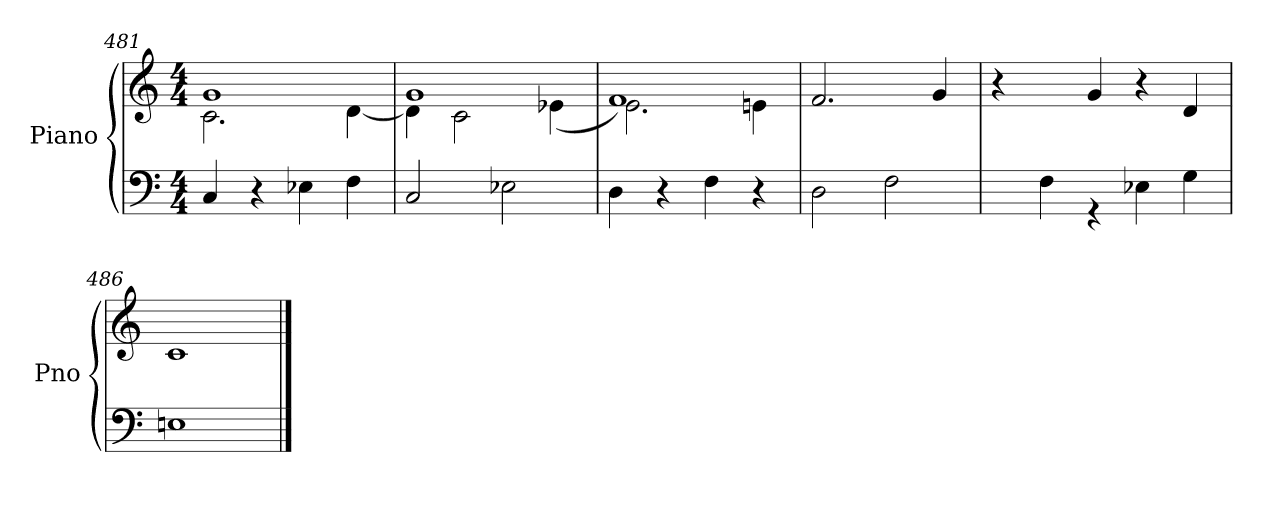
**kern	**kern
*part1	*part1
*staff2	*staff1
*I"Piano	*
*I'Pno	*
!!LO:LB:g=z
*clefF4	*clefG2
*k[]	*k[]
*M4/4	*M4/4
=481	=481
*	*^
4C/	1g	2.c\
4r	.	.
4E-X\	.	.
4F\	.	[4d\
=482	=482	=482
2C/	1g	4d\]
.	.	2c\
2E-X\	.	.
.	.	(<4e-X\
=483	=483	=483
4D\	1f)	2.e\
4r	.	.
4F\	.	.
4r	.	4en\
*	*v	*v
=484	=484
2D\	2.f/
2F\	.
.	4g/
=485	=485
4ryy	4r
4F\	4ryy
4rGG	4g/
4E-X\	4r
4G\	4d/
=486	=486
1En	1c
==	==
*-	*-
